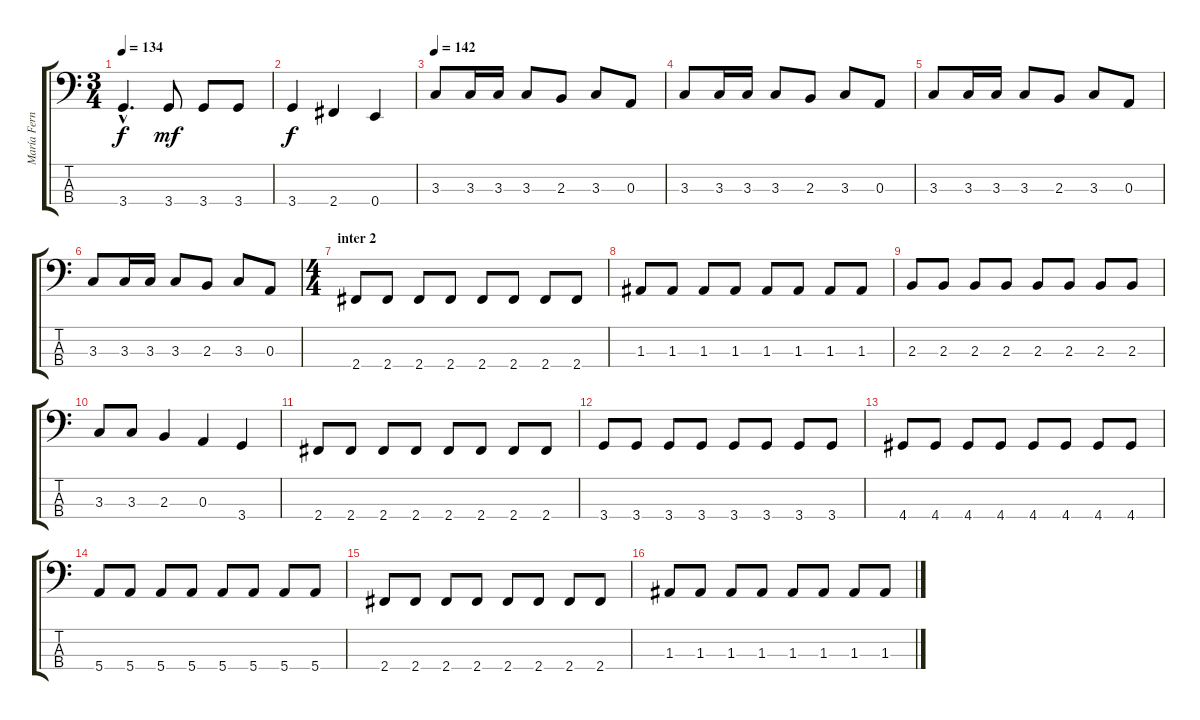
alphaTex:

\track ("María Fernanda (bajo)" "María Fern") {instrument electricbassfinger}
\staff {score tabs}
\tuning (G2 D2 A1 E1) {hide}
\ts (3 4)
\tempo 134
\clef f4
\ks c
3.4{hac}.4{d dy f} 3.4.8{dy mf} 3.4.8 3.4.8 |
3.4.4{dy f} 2.4.4 0.4.4 |
\section ("" "")
\tempo 142
3.3.8 3.3.16 3.3.16 3.3.8 2.3.8 3.3.8 0.3.8 |
3.3.8 3.3.16 3.3.16 3.3.8 2.3.8 3.3.8 0.3.8 |
3.3.8 3.3.16 3.3.16 3.3.8 2.3.8 3.3.8 0.3.8 |
3.3.8 3.3.16 3.3.16 3.3.8 2.3.8 3.3.8 0.3.8 |
\ts (4 4)
\section ("" "inter 2")
2.4.8 2.4.8 2.4.8 2.4.8 2.4.8 2.4.8 2.4.8 2.4.8 |
1.3.8 1.3.8 1.3.8 1.3.8 1.3.8 1.3.8 1.3.8 1.3.8 |
2.3.8 2.3.8 2.3.8 2.3.8 2.3.8 2.3.8 2.3.8 2.3.8 |
3.3.8 3.3.8 2.3.4 0.3.4 3.4.4 |
2.4.8 2.4.8 2.4.8 2.4.8 2.4.8 2.4.8 2.4.8 2.4.8 |
3.4.8 3.4.8 3.4.8 3.4.8 3.4.8 3.4.8 3.4.8 3.4.8 |
4.4.8 4.4.8 4.4.8 4.4.8 4.4.8 4.4.8 4.4.8 4.4.8 |
5.4.8 5.4.8 5.4.8 5.4.8 5.4.8 5.4.8 5.4.8 5.4.8 |
2.4.8 2.4.8 2.4.8 2.4.8 2.4.8 2.4.8 2.4.8 2.4.8 |
1.3.8 1.3.8 1.3.8 1.3.8 1.3.8 1.3.8 1.3.8 1.3.8
